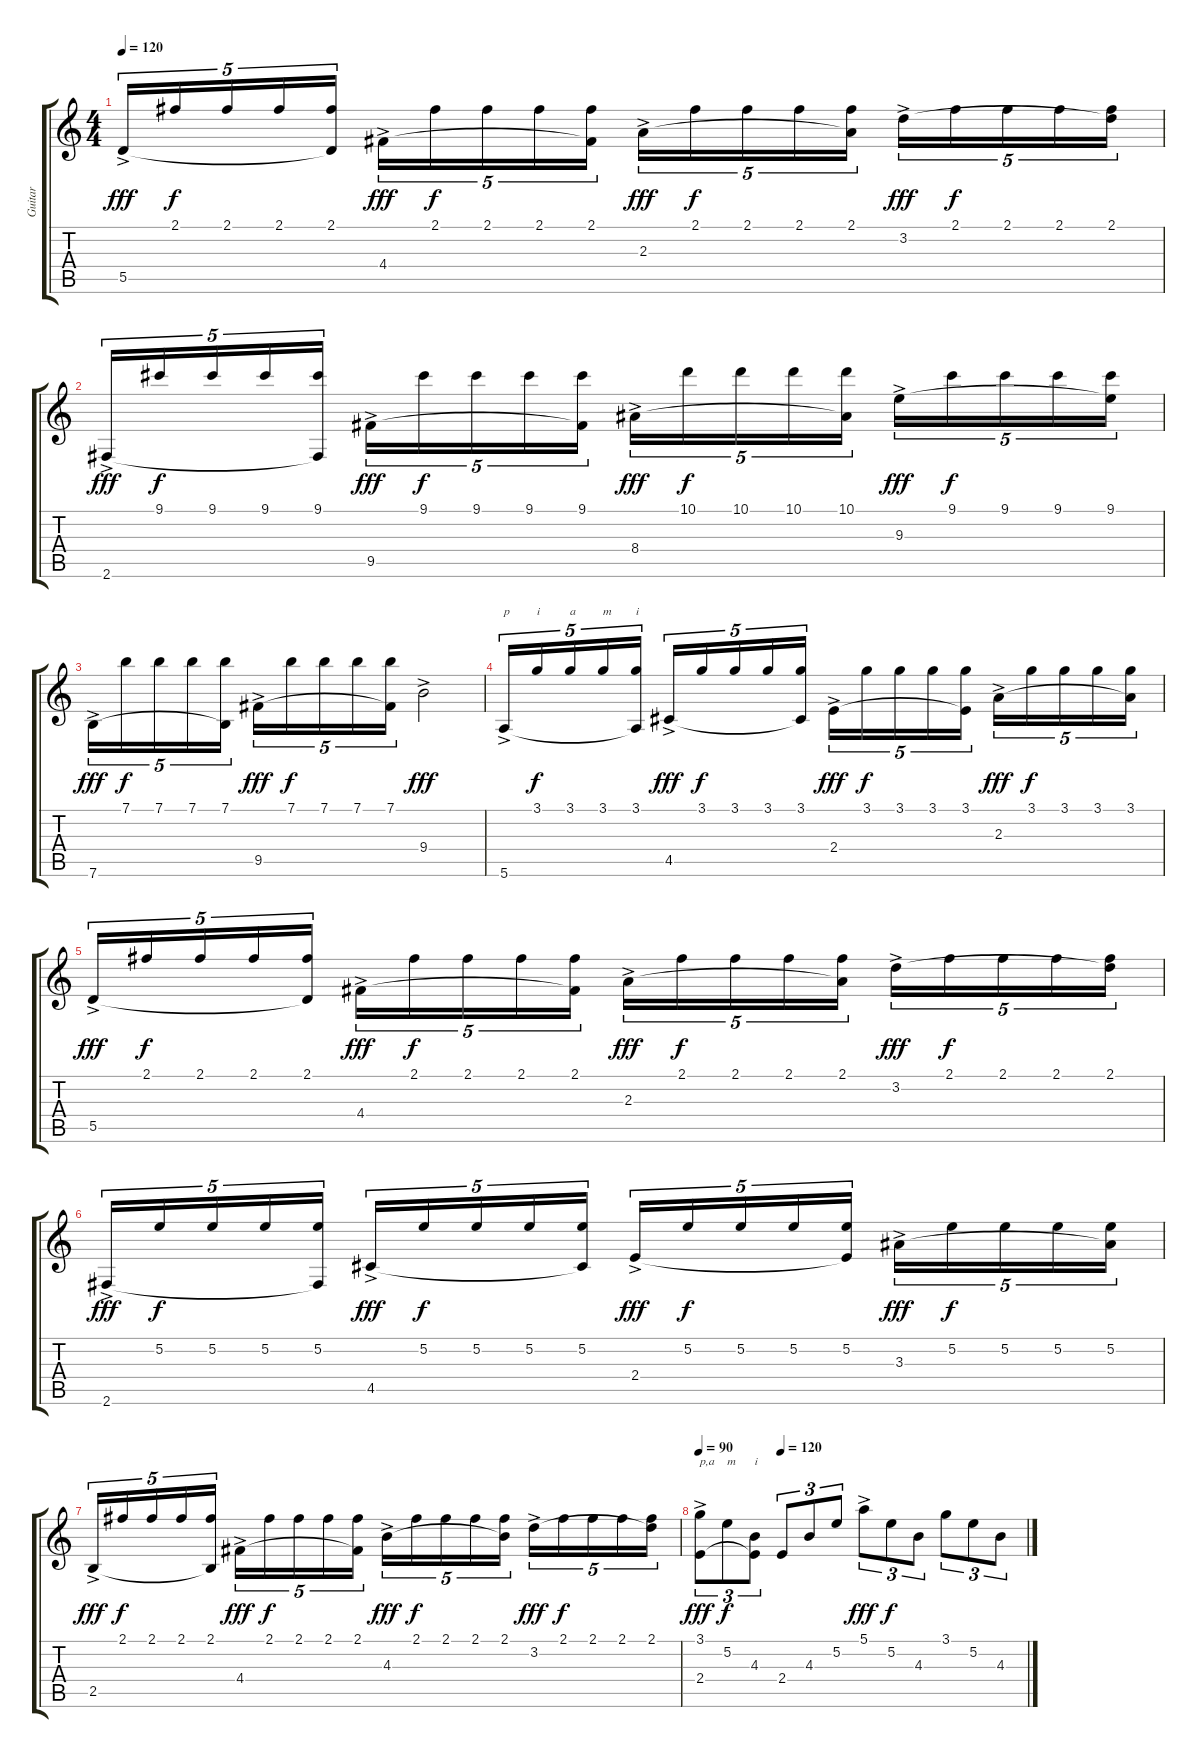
\track ("Guitar " "Guitar ") {instrument acousticguitarnylon}
\staff {score tabs}
\tuning (E4 B3 G3 D3 A2 E2) {hide}
\ts (4 4)
\tempo 120
\clef g2
\ks c
5.5{ac}.16{tu (5 4) dy fff} 2.1.16{tu (5 4) dy f} 2.1.16{tu (5 4)} 2.1.16{tu (5 4)} (2.1 5.5{t}).16{tu (5 4)} 4.4{ac}.16{tu (5 4) dy fff} 2.1.16{tu (5 4) dy f} 2.1.16{tu (5 4)} 2.1.16{tu (5 4)} (2.1 4.4{t}).16{tu (5 4)} 2.3{ac}.16{tu (5 4) dy fff} 2.1.16{tu (5 4) dy f} 2.1.16{tu (5 4)} 2.1.16{tu (5 4)} (2.1 2.3{t}).16{tu (5 4)} 3.2{ac}.16{tu (5 4) dy fff} 2.1.16{tu (5 4) dy f} 2.1.16{tu (5 4)} 2.1.16{tu (5 4)} (2.1 3.2{t}).16{tu (5 4)} |
2.6{ac}.16{tu (5 4) dy fff} 9.1.16{tu (5 4) dy f} 9.1.16{tu (5 4)} 9.1.16{tu (5 4)} (9.1 2.6{t}).16{tu (5 4)} 9.5{ac}.16{tu (5 4) dy fff} 9.1.16{tu (5 4) dy f} 9.1.16{tu (5 4)} 9.1.16{tu (5 4)} (9.1 9.5{t}).16{tu (5 4)} 8.4{ac}.16{tu (5 4) dy fff} 10.1.16{tu (5 4) dy f} 10.1.16{tu (5 4)} 10.1.16{tu (5 4)} (10.1 8.4{t}).16{tu (5 4)} 9.3{ac}.16{tu (5 4) dy fff} 9.1.16{tu (5 4) dy f} 9.1.16{tu (5 4)} 9.1.16{tu (5 4)} (9.1 9.3{t}).16{tu (5 4)} |
7.6{ac}.16{tu (5 4) dy fff} 7.1.16{tu (5 4) dy f} 7.1.16{tu (5 4)} 7.1.16{tu (5 4)} (7.1 7.6{t}).16{tu (5 4)} 9.5{ac}.16{tu (5 4) dy fff} 7.1.16{tu (5 4) dy f} 7.1.16{tu (5 4)} 7.1.16{tu (5 4)} (7.1 9.5{t}).16{tu (5 4)} 9.4{ac}.2{dy fff} |
5.6{ac}.16{tu (5 4) txt "p"} 3.1.16{tu (5 4) txt "i" dy f} 3.1.16{tu (5 4) txt "a"} 3.1.16{tu (5 4) txt "m"} (3.1 5.6{t}).16{tu (5 4) txt "i"} 4.5{ac}.16{tu (5 4) dy fff} 3.1.16{tu (5 4) dy f} 3.1.16{tu (5 4)} 3.1.16{tu (5 4)} (3.1 4.5{t}).16{tu (5 4)} 2.4{ac}.16{tu (5 4) dy fff} 3.1.16{tu (5 4) dy f} 3.1.16{tu (5 4)} 3.1.16{tu (5 4)} (3.1 2.4{t}).16{tu (5 4)} 2.3{ac}.16{tu (5 4) dy fff} 3.1.16{tu (5 4) dy f} 3.1.16{tu (5 4)} 3.1.16{tu (5 4)} (3.1 2.3{t}).16{tu (5 4)} |
5.5{ac}.16{tu (5 4) dy fff} 2.1.16{tu (5 4) dy f} 2.1.16{tu (5 4)} 2.1.16{tu (5 4)} (2.1 5.5{t}).16{tu (5 4)} 4.4{ac}.16{tu (5 4) dy fff} 2.1.16{tu (5 4) dy f} 2.1.16{tu (5 4)} 2.1.16{tu (5 4)} (2.1 4.4{t}).16{tu (5 4)} 2.3{ac}.16{tu (5 4) dy fff} 2.1.16{tu (5 4) dy f} 2.1.16{tu (5 4)} 2.1.16{tu (5 4)} (2.1 2.3{t}).16{tu (5 4)} 3.2{ac}.16{tu (5 4) dy fff} 2.1.16{tu (5 4) dy f} 2.1.16{tu (5 4)} 2.1.16{tu (5 4)} (2.1 3.2{t}).16{tu (5 4)} |
2.6{ac}.16{tu (5 4) dy fff} 5.2.16{tu (5 4) dy f} 5.2.16{tu (5 4)} 5.2.16{tu (5 4)} (5.2 2.6{t}).16{tu (5 4)} 4.5{ac}.16{tu (5 4) dy fff} 5.2.16{tu (5 4) dy f} 5.2.16{tu (5 4)} 5.2.16{tu (5 4)} (5.2 4.5{t}).16{tu (5 4)} 2.4{ac}.16{tu (5 4) dy fff} 5.2.16{tu (5 4) dy f} 5.2.16{tu (5 4)} 5.2.16{tu (5 4)} (5.2 2.4{t}).16{tu (5 4)} 3.3{ac}.16{tu (5 4) dy fff} 5.2.16{tu (5 4) dy f} 5.2.16{tu (5 4)} 5.2.16{tu (5 4)} (5.2 3.3{t}).16{tu (5 4)} |
2.5{ac}.16{tu (5 4) dy fff} 2.1.16{tu (5 4) dy f} 2.1.16{tu (5 4)} 2.1.16{tu (5 4)} (2.1 2.5{t}).16{tu (5 4)} 4.4{ac}.16{tu (5 4) dy fff} 2.1.16{tu (5 4) dy f} 2.1.16{tu (5 4)} 2.1.16{tu (5 4)} (2.1 4.4{t}).16{tu (5 4)} 4.3{ac}.16{tu (5 4) dy fff} 2.1.16{tu (5 4) dy f} 2.1.16{tu (5 4)} 2.1.16{tu (5 4)} (2.1 4.3{t}).16{tu (5 4)} 3.2{ac}.16{tu (5 4) dy fff} 2.1.16{tu (5 4) dy f} 2.1.16{tu (5 4)} 2.1.16{tu (5 4)} (2.1 3.2{t}).16{tu (5 4)} |
\tempo 90
\tempo (120 0.25)
(3.1 2.4{ac}).8{tu (3 2) txt "p,a" dy fff} 5.2.8{tu (3 2) txt "m" dy f} (4.3 2.4{t}).8{tu (3 2) txt "i"} 2.4.8{tu (3 2)} 4.3.8{tu (3 2)} 5.2.8{tu (3 2)} 5.1{ac}.8{tu (3 2) dy fff} 5.2.8{tu (3 2) dy f} 4.3.8{tu (3 2)} 3.1.8{tu (3 2)} 5.2.8{tu (3 2)} 4.3.8{tu (3 2)}
